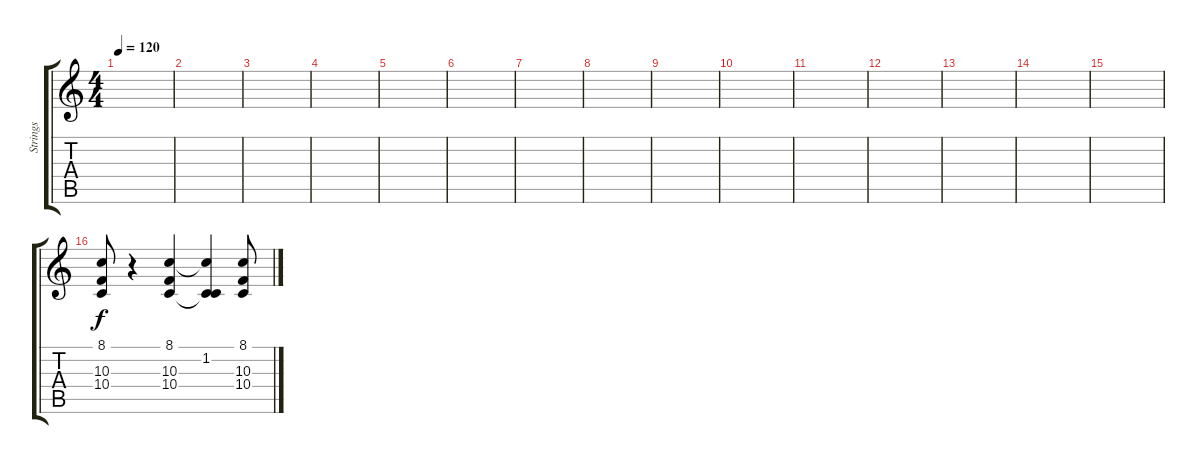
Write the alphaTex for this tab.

\track ("Strings" "Strings") {instrument stringensemble1}
\staff {score tabs}
\tuning (E4 B3 G3 D3 A2 E2) {hide}
\ts (4 4)
\tempo 120
\clef g2
\ks c
|
|
|
|
|
|
|
|
|
|
|
|
|
|
|
(8.1 10.3 10.4).8 r.4 (8.1 10.3 10.4).4 (8.1{t} 1.2 10.4{t}).4 (8.1 10.3 10.4).8
